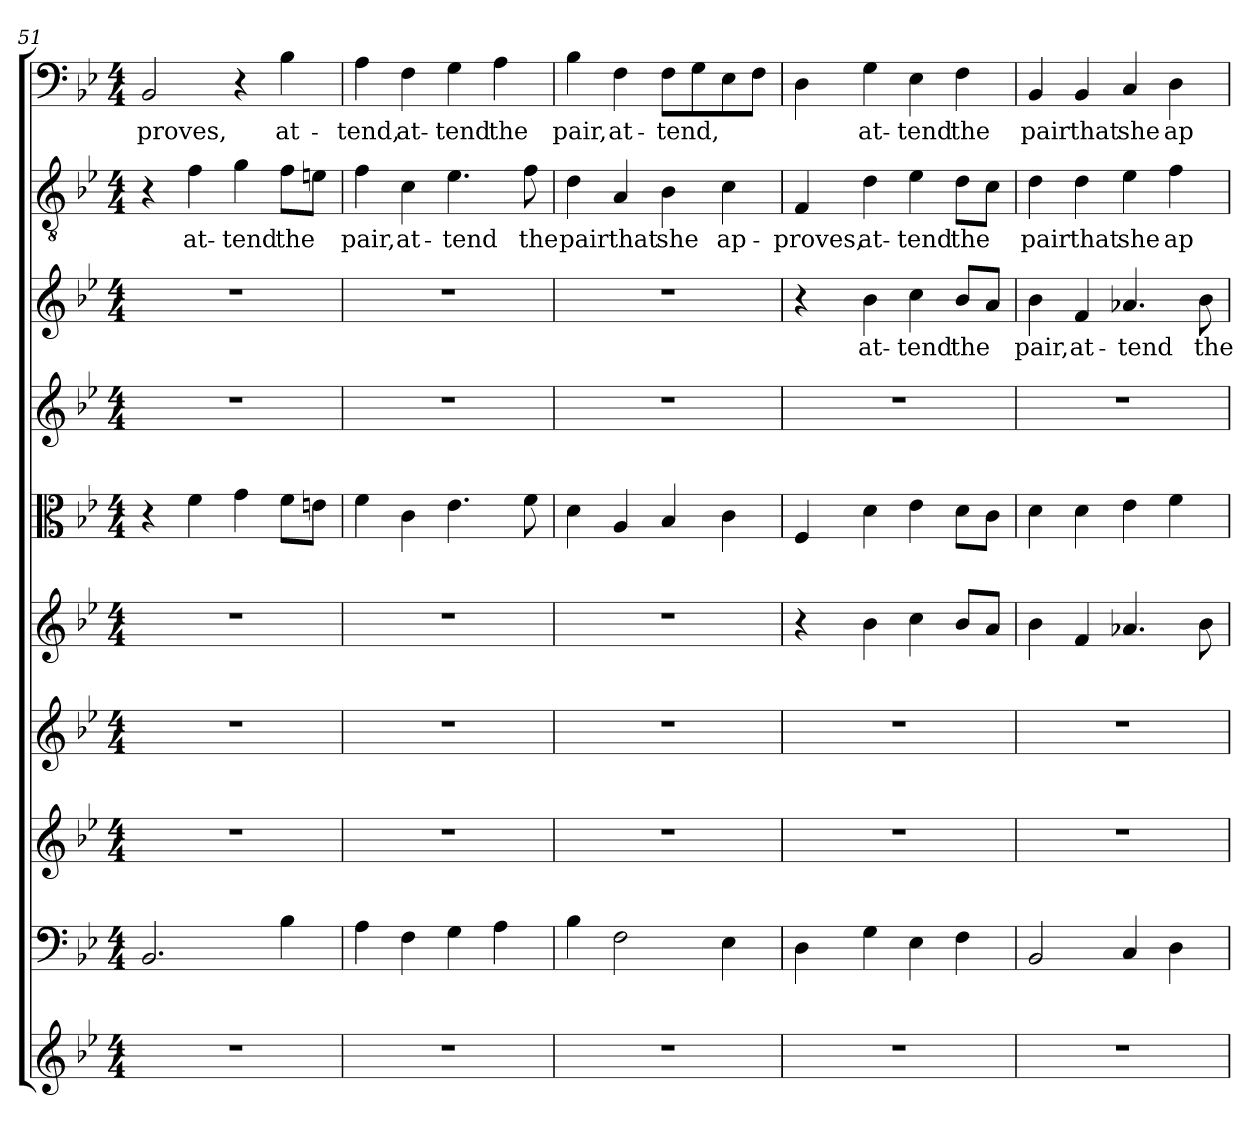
**kern	**kern	**kern	**kern	**kern	**kern	**kern	**kern	**text	**kern	**text	**kern	**text
*part10	*part9	*part8	*part7	*part6	*part5	*part4	*part3	*part3	*part2	*part2	*part1	*part1
*staff10	*staff9	*staff8	*staff7	*staff6	*staff5	*staff4	*staff3	*staff3	*staff2	*staff2	*staff1	*staff1
*clefG2	*clefF4	*clefG2	*clefG2	*clefG2	*clefC3	*clefG2	*clefG2	*	*clefGv2	*	*clefF4	*
*k[b-e-]	*k[b-e-]	*k[b-e-]	*k[b-e-]	*k[b-e-]	*k[b-e-]	*k[b-e-]	*k[b-e-]	*	*k[b-e-]	*	*k[b-e-]	*
*B-:	*B-:	*B-:	*B-:	*B-:	*B-:	*B-:	*B-:	*	*B-:	*	*B-:	*
*M4/4	*M4/4	*M4/4	*M4/4	*M4/4	*M4/4	*M4/4	*M4/4	*	*M4/4	*	*M4/4	*
=51	=51	=51	=51	=51	=51	=51	=51	=51	=51	=51	=51	=51
1r	2.BB-/	1r	1r	1r	4r	1r	1r	.	4r	.	2BB-/	-proves,
.	.	.	.	.	4f\	.	.	.	4f\	at-	.	.
.	.	.	.	.	4g\	.	.	.	4g\	-tend	4r	.
.	4B-\	.	.	.	8f\L	.	.	.	8f\L	the	4B-\	at-
.	.	.	.	.	8en\J	.	.	.	8en\J	.	.	.
=52	=52	=52	=52	=52	=52	=52	=52	=52	=52	=52	=52	=52
1r	4A\	1r	1r	1r	4f\	1r	1r	.	4f\	pair,	4A\	-tend,
.	4F\	.	.	.	4c\	.	.	.	4c\	at-	4F\	at-
.	4G\	.	.	.	4.e-\	.	.	.	4.e-\	-tend	4G\	-tend
.	4A\	.	.	.	.	.	.	.	.	.	4A\	the
.	.	.	.	.	8f\	.	.	.	8f\	the	.	.
=53	=53	=53	=53	=53	=53	=53	=53	=53	=53	=53	=53	=53
1r	4B-\	1r	1r	1r	4d\	1r	1r	.	4d\	pair	4B-\	pair,
.	2F\	.	.	.	4A/	.	.	.	4A/	that	4F\	at-
.	.	.	.	.	4B-/	.	.	.	4B-\	she	8F\L	-tend,
.	.	.	.	.	.	.	.	.	.	.	8G\	.
.	4E-\	.	.	.	4c\	.	.	.	4c\	ap-	8E-\	.
.	.	.	.	.	.	.	.	.	.	.	8F\J	.
=54	=54	=54	=54	=54	=54	=54	=54	=54	=54	=54	=54	=54
1r	4D\	1r	1r	4r	4F/	1r	4r	.	4F/	-proves,	4D\	.
.	4G\	.	.	4b-\	4d\	.	4b-\	at-	4d\	at-	4G\	at-
.	4E-\	.	.	4cc\	4e-\	.	4cc\	-tend	4e-\	-tend	4E-\	-tend
.	4F\	.	.	8b-/L	8d\L	.	8b-/L	the	8d\L	the	4F\	the
.	.	.	.	8a/J	8c\J	.	8a/J	.	8c\J	.	.	.
=55	=55	=55	=55	=55	=55	=55	=55	=55	=55	=55	=55	=55
1r	2BB-/	1r	1r	4b-\	4d\	1r	4b-\	pair,	4d\	pair	4BB-/	pair
.	.	.	.	4f/	4d\	.	4f/	at-	4d\	that	4BB-/	that
.	4C/	.	.	4.a-X/	4e-\	.	4.a-X/	-tend	4e-\	she	4C/	she
.	4D\	.	.	.	4f\	.	.	.	4f\	ap-	4D\	ap-
.	.	.	.	8b-\	.	.	8b-\	the	.	.	.	.
=	=	=	=	=	=	=	=	=	=	=	=	=
*-	*-	*-	*-	*-	*-	*-	*-	*-	*-	*-	*-	*-
